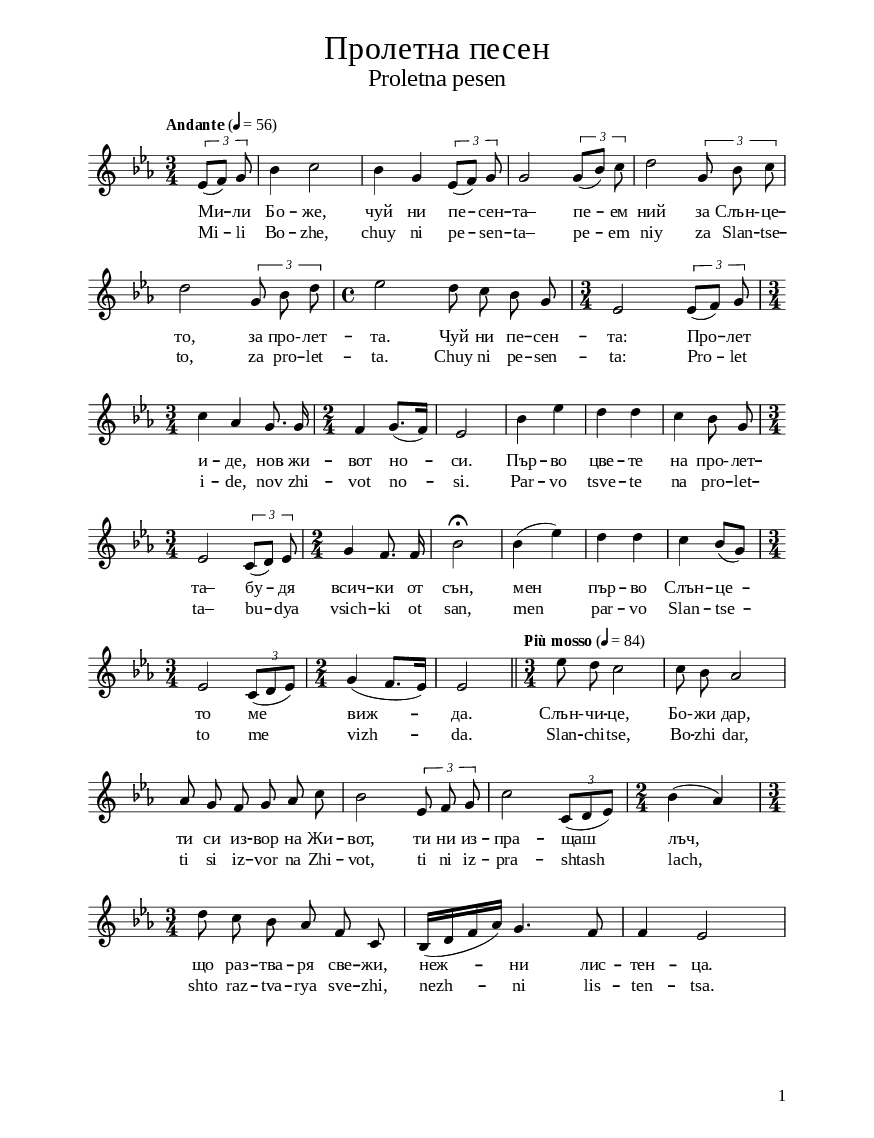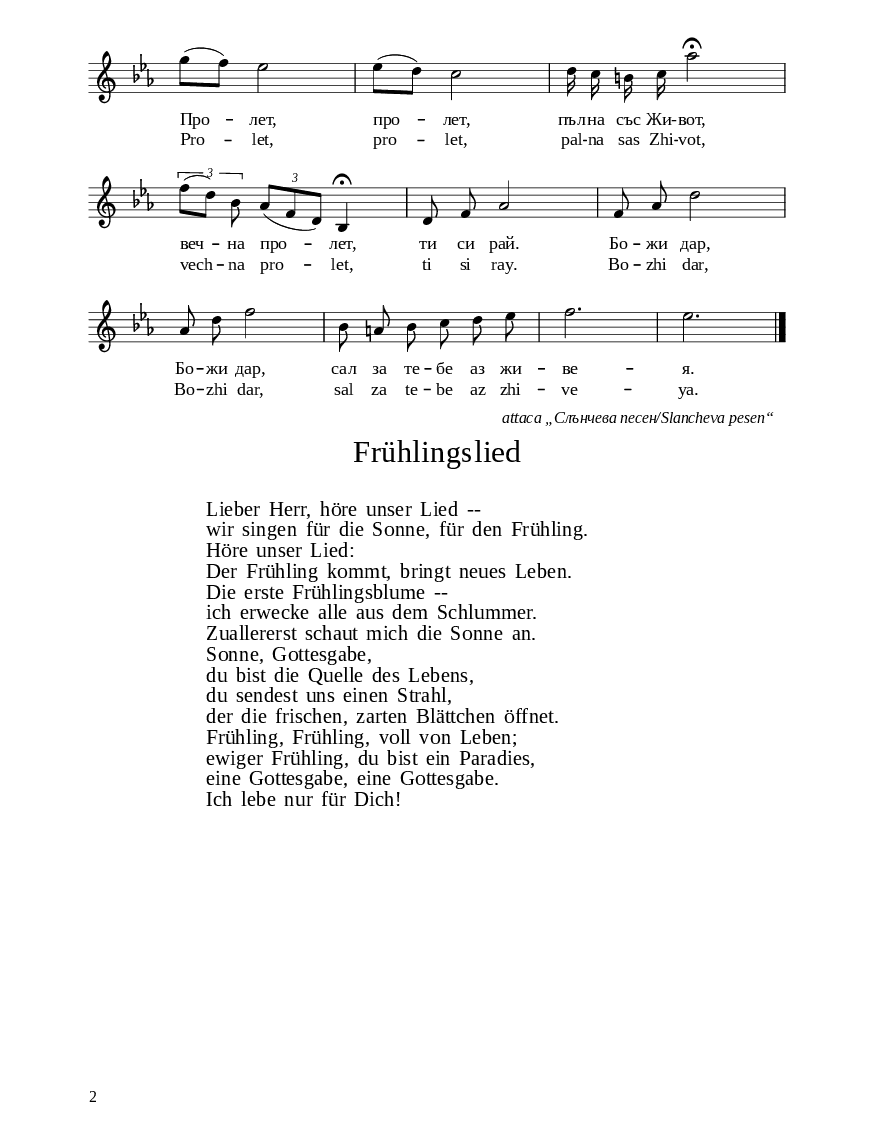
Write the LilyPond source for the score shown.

\version "2.24.0"

\include "include/globals.ily"

\bookpart {
  \include "include/bookpart-paper.ily"
  \score {
    \include "include/score-layout.ily"

    \new Voice \relative c' {
      \clef treble
      \key c \minor
      \time 3/4
      \tempoFunc "Andante" 4 "56"
      \autoBeamOff
      \partial 4
      \times 2/3 { es8 ( [  f8 ) ] g8 } | % 2
      bes4c2 | % 3
      bes4  g4
      \times 2/3  {
        es8 ( [  f8 ) ] g8
      }
      | % 4
      g2
      \times 2/3  {
        g8 ( [  bes8 ) ] c8
      }
      | % 5
      d2
      \tupletUp \times 2/3  {
        g,8   bes8  c8
      }
      \break
      | % 6
      d2
      \times 2/3  {
        g,8 bes8 d8
      }
      | % 7
      \time 4/4
      es2 d8 c8 bes8
      g8 | % 8
      \time 3/4  | % 8
      es2
      \times 2/3  {
        es8 ( [  f8 ) ] g8
      }
      | \time 3/4 % 9

      \break
      c4  as4  g8.  g16 |

      \time 2/4  |
      f4  g8. ( [  f16 ) ] | % 11
      es2 | % 12
      bes'4 es4  | % 13
      d4 d4 | % 14
      c4 bes8  g8 \break  | % 15
      \time 3/4  | % 15
      es2
      \times 2/3  {
        c8 ( [  d8 ) ] es8
      }
      | % 16
      \time 2/4  | % 16
      g4  f8.  f16 | % 17
      bes2 ^\fermata | % 18
      bes4 (es4 ) | % 19
      d4 d4 |
      c4  bes8 ( [  g8 ) ] \break | % 21
      \time 3/4  | % 21
      es2
      \times 2/3  {
        c8 ( [  d8  es8 ) ]
      }
      | % 22
      \time 2/4  | % 22
      g4 (  f8. [  es16 ) ] | % 23
      es2 \bar "||"
      \time 3/4  | % 24
      \tempoFunc "Più mosso" 4 "84" | % 24
      es'8 d8 c2 | % 25
      c8 bes8  as2 \break | % 26
      as8  g8  f8  g8  as8
      c8| % 27
      bes2
      \times 2/3  {
        es,8   f8  g8
      }
      | % 28
      c2
      \times 2/3  {
        c,8 ( [  d8  es8 ) ]
      }
      | % 29
      \time 2/4 bes'4 (  as4 ) | \break
      \time 3/4
      d8c8
      bes8  as8  f8  c8  bes16 (
      [  d16  f16  as16 ) ]  % 31
      g4.  f8  f4  % 32
      es2  | \pageBreak % 33
      g'8 ( [f8 ) ] es2 |  % 34
      es8 ( [d8 ) ]c2 | % 35
      d16 c16 b16 c16
      as'2 ^\fermata | \break  % 36
      \times 2/3  {
        f8 ( [d8 ) ] bes8
      }
      \times 2/3  {
        as8 ( [  f8  d8 ) ]
      }
      bes4 ^\fermata | % 37
      d8 f8 as2  | % 38
      f8 as8  d2 \break | % 39
      as8  d8  f2 |
      bes,8 a8  bes8  c8
      d8  es8 | % 41
      f2. | % 42
      es2. \bar "|."

    }

    \addlyrics {
      Ми  -- ли Бо -- же, чуй ни пе
      -- сен -- та– пе -- ем ний
      за "Слън-" -- це -- то, за "про-" -- лет
      -- та. Чуй ни пе -- сен -- та: Про
      -- лет и -- де, нов жи -- вот но
      -- си. Пър -- во цве -- те на
      "про-" -- лет -- та– бу  -- дя всич
      -- ки от сън, мен  пър -- во
      Слън -- це -- то ме   виж
      --  да. "Слън-" -- чи -- це, "Бо-" --
      жи дар, ти си из -- вор на Жи --
      вот, ти ни из -- пра -- щаш
      лъч,  що раз -- тва -- ря све --
      жи, неж --   ни лис -- тен
      -- ца. Про -- лет, про -- лет,
      пъл -- на със "Жи-" -- вот, веч  --
      на про --  лет, ти си рай.
      Бо -- жи дар, Бо -- жи дар, сал
      за те -- бе аз жи -- ве -- я.}
      \addlyrics { Mi  -- li Bo -- zhe, chuy ni pe
      -- sen -- ta– pe -- em niy
      za Slan -- tse -- to, za pro -- let
      -- ta. Chuy ni pe -- sen -- ta: Pro
      -- let i -- de, nov zhi -- vot no
      -- si. Par -- vo tsve -- te na
      pro -- let -- ta– bu  -- dya vsich
      -- ki ot san, men  par -- vo
      Slan -- tse -- to me   vizh
      --  da. Slan -- chi -- tse, Bo --
      zhi dar, ti si iz -- vor na Zhi --
      vot, ti ni iz -- pra -- shtash
      lach,  shto raz -- tva -- rya sve --
      zhi, nezh --   ni lis -- ten
      -- tsa. Pro -- let, pro -- let,
      pal -- na sas Zhi -- vot, vech  --
      na pro --  let, ti si ray.
      Bo -- zhi dar, Bo -- zhi dar, sal
      za te -- be az zhi -- ve -- ya.}

      \header {
        title = \titleFunc "Пролетна песен" "Proletna pesen"
      }

      \midi{}

    } % score

    \markup \italic \dc-one-nobold "attaca „Слънчева песен/Slancheva pesen“"
    

    % include foreign translation(s) of the song
    \version "2.20.0"

\markup \fill-line { \fontsize #6 "Frühlingslied" }
\markup \null
\markup \null
\markup \fontsize #+2.5 {
  \hspace #10
  \override #'(baseline-skip . 2)

  \column {
    \line { " " }

    \line { " " Lieber Herr, höre unser Lied -- }

    \line { " " wir singen für die Sonne, für den Frühling. }

    \line { " " Höre unser Lied: }

    \line { " " Der Frühling kommt, bringt neues Leben.  }

    \line { " " Die erste Frühlingsblume --  }

    \line { " " ich erwecke alle aus dem Schlummer.  }

    \line { " " Zuallererst schaut mich die Sonne an. }

    \line { " " Sonne, Gottesgabe,  }

    \line { " " du bist die Quelle des Lebens,  }

    \line { " " du sendest uns einen Strahl,  }

    \line { " " der die frischen, zarten Blättchen öffnet. }

    \line { " " Frühling, Frühling, voll von Leben;  }

    \line { " " ewiger Frühling, du bist ein Paradies,  }

    \line { " " eine Gottesgabe, eine Gottesgabe. }

    \line { " " Ich lebe nur für Dich! }

  }
}


  } % bookpart
